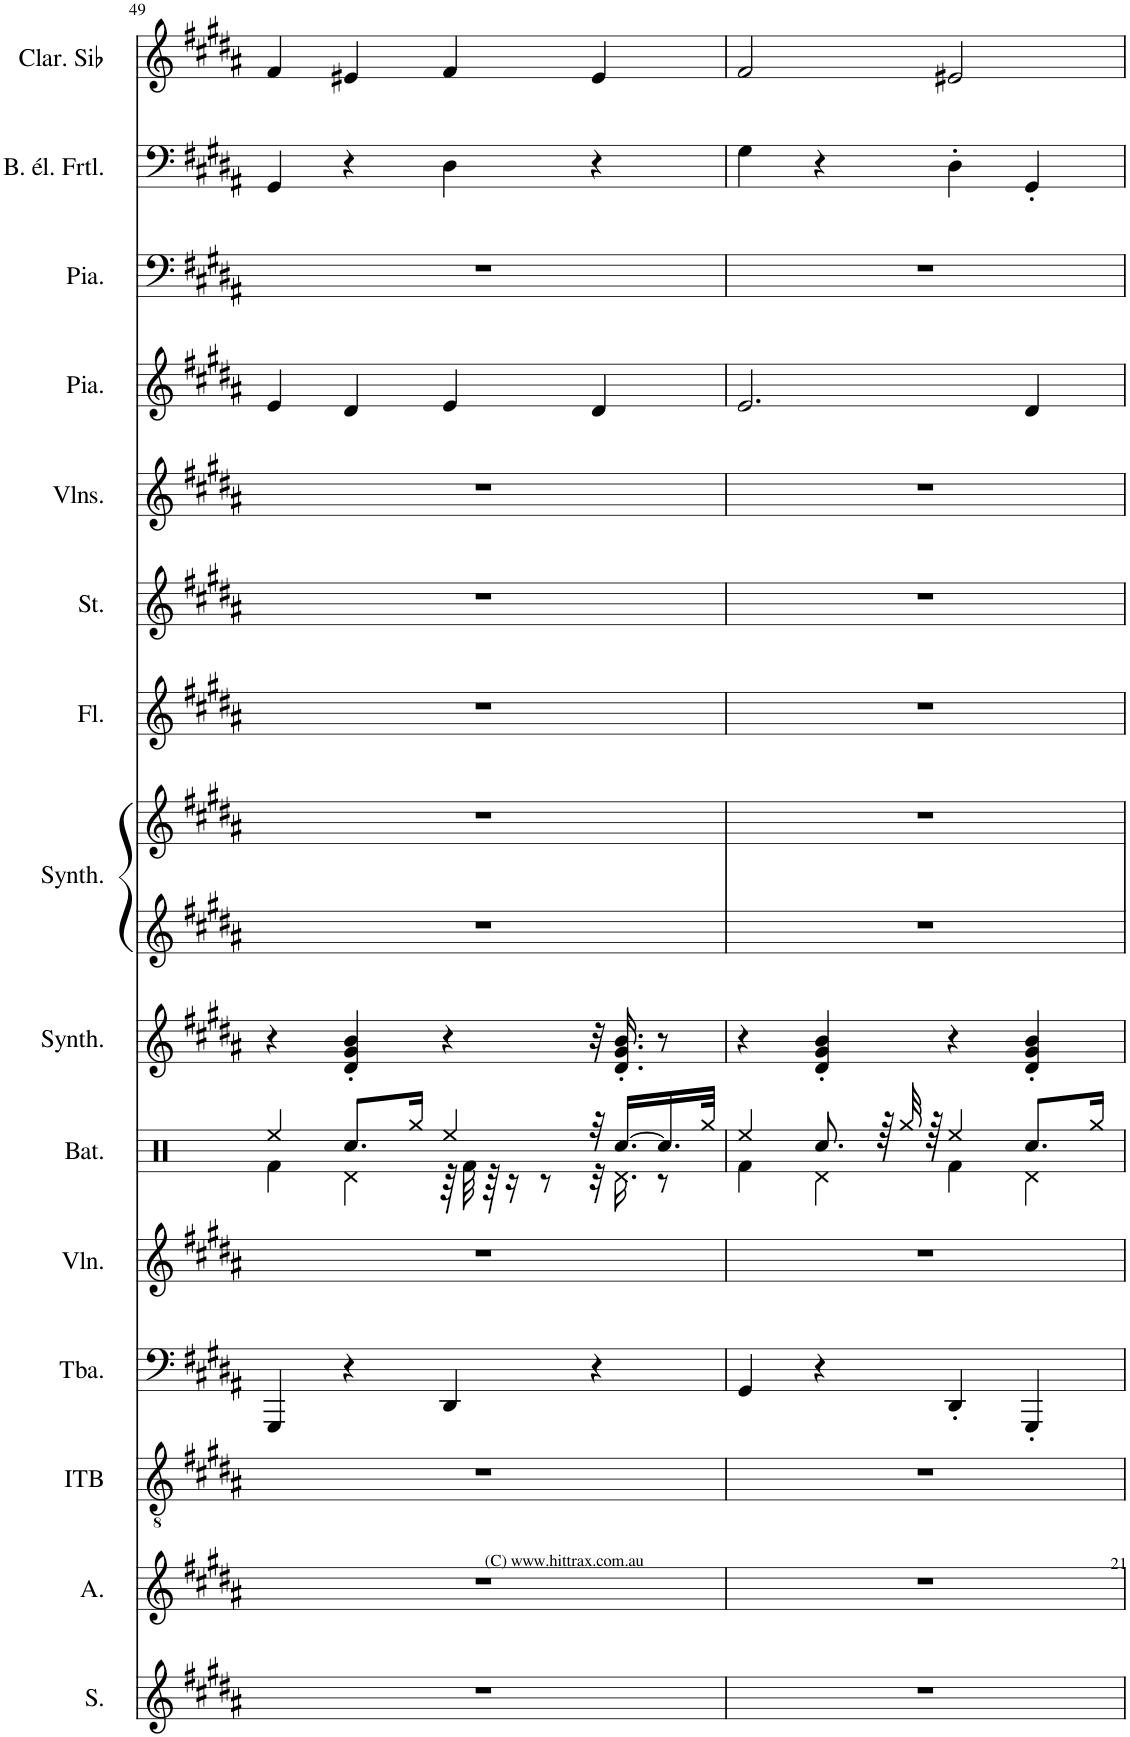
**kern	**kern	**kern	**kern	**kern	**kern	**kern	**kern	**kern	**kern	**kern	**kern	**kern	**kern	**kern	**kern
*part15	*part14	*part13	*part12	*part11	*part10	*part9	*part8	*part8	*part7	*part6	*part5	*part4	*part3	*part2	*part1
*staff16	*staff15	*staff14	*staff13	*staff12	*staff11	*staff10	*staff9	*staff8	*staff7	*staff6	*staff5	*staff4	*staff3	*staff2	*staff1
*I"Soprano	*I"Alto	*I"Banjo Irlandais Ténor	*I"Tuba	*I"Violon	*I"Batterie	*I"Synthétiseur de dents de scie	*I"Synthétiseur d'instruments à cordes	*	*I"Flûte	*I"Cordes	*I"Violons	*I"Piano	*I"Piano	*I"Basse électrique fretless, Dance Me To The End Of Love	*I"Clarinette en Sib
*I'S.	*I'A.	*	*I'Tba.	*I'Vln.	*I'Bat.	*I'Synth.	*I'Synth.	*	*I'Fl.	*	*I'Vlns.	*I'Pia.	*I'Pia.	*I'B. él. Frtl.	*I'Clar. Sib
!!LO:PB:g=z
*clefG2	*clefG2	*clefGv2	*clefF4	*clefG2	*clefX	*clefG2	*clefG2	*clefG2	*clefG2	*clefG2	*clefG2	*clefG2	*clefF4	*clefF4	*clefG2
*	*	*Trd7c12	*	*	*	*	*	*	*	*	*	*	*	*Trd7c12	*Trd1c2
*k[f#c#g#d#a#]	*k[f#c#g#d#a#]	*k[f#c#g#d#a#]	*k[f#c#g#d#a#]	*k[f#c#g#d#a#]	*k[]	*k[f#c#g#d#a#]	*k[f#c#g#d#a#]	*k[f#c#g#d#a#]	*k[f#c#g#d#a#]	*k[f#c#g#d#a#]	*k[f#c#g#d#a#]	*k[f#c#g#d#a#]	*k[f#c#g#d#a#]	*k[f#c#g#d#a#]	*k[f#c#g#d#a#]
*M4/4	*M4/4	*M4/4	*M4/4	*M4/4	*M4/4	*M4/4	*M4/4	*M4/4	*M4/4	*M4/4	*M4/4	*M4/4	*M4/4	*M4/4	*M4/4
=49	=49	=49	=49	=49	=49	=49	=49	=49	=49	=49	=49	=49	=49	=49	=49
*	*	*	*	*	*^	*	*	*	*	*	*	*	*	*	*
1r	1r	1r	4GGG#/	1r	4Ree/	4Rf\	4r	1r	1r	1r	1r	1r	4e/	1r	4GG#/	4f#/
.	.	.	4r	.	8.Rcc/L	4Rd\	4d#/' 4g#/' 4b/'	.	.	.	.	.	4d#/	.	4r	4e#X/
.	.	.	.	.	16Rgg/Jk	.	.	.	.	.	.	.	.	.	.	.
.	.	.	4DD#/	.	4Ree/	64r	4r	.	.	.	.	.	4e/	.	4D#\	4f#/
.	.	.	.	.	.	32Rf\	.	.	.	.	.	.	.	.	.	.
.	.	.	.	.	.	64r	.	.	.	.	.	.	.	.	.	.
.	.	.	.	.	.	16r	.	.	.	.	.	.	.	.	.	.
.	.	.	.	.	.	8r	.	.	.	.	.	.	.	.	.	.
.	.	.	4r	.	32r	32r	32r	.	.	.	.	.	4d#/	.	4r	4e#/
.	.	.	.	.	[16.Rcc/LL	16.Rd\	16.d#/' 16.g#/' 16.b/'	.	.	.	.	.	.	.	.	.
.	.	.	.	.	16.Rcc/]	8r	8r	.	.	.	.	.	.	.	.	.
.	.	.	.	.	32Rgg/JJk	.	.	.	.	.	.	.	.	.	.	.
=50	=50	=50	=50	=50	=50	=50	=50	=50	=50	=50	=50	=50	=50	=50	=50	=50
1r	1r	1r	4GG#/	1r	4Ree/	4Rf\	4r	1r	1r	1r	1r	1r	2.e/	1r	4G#\	2f#/
.	.	.	4r	.	8.Rcc/	4Rd\	4d#/' 4g#/' 4b/'	.	.	.	.	.	.	.	4r	.
.	.	.	.	.	64r	.	.	.	.	.	.	.	.	.	.	.
.	.	.	.	.	32Rgg/	.	.	.	.	.	.	.	.	.	.	.
.	.	.	.	.	64r	.	.	.	.	.	.	.	.	.	.	.
.	.	.	4DD#'/	.	4Ree/	4Rf\	4r	.	.	.	.	.	.	.	4D#'\	2e#X/
.	.	.	4GGG#'/	.	8.Rcc/L	4Rd\	4d#/' 4g#/' 4b/'	.	.	.	.	.	4d#/	.	4GG#'/	.
.	.	.	.	.	16Rgg/Jk	.	.	.	.	.	.	.	.	.	.	.
*	*	*	*	*	*v	*v	*	*	*	*	*	*	*	*	*	*
=	=	=	=	=	=	=	=	=	=	=	=	=	=	=	=
*-	*-	*-	*-	*-	*-	*-	*-	*-	*-	*-	*-	*-	*-	*-	*-
